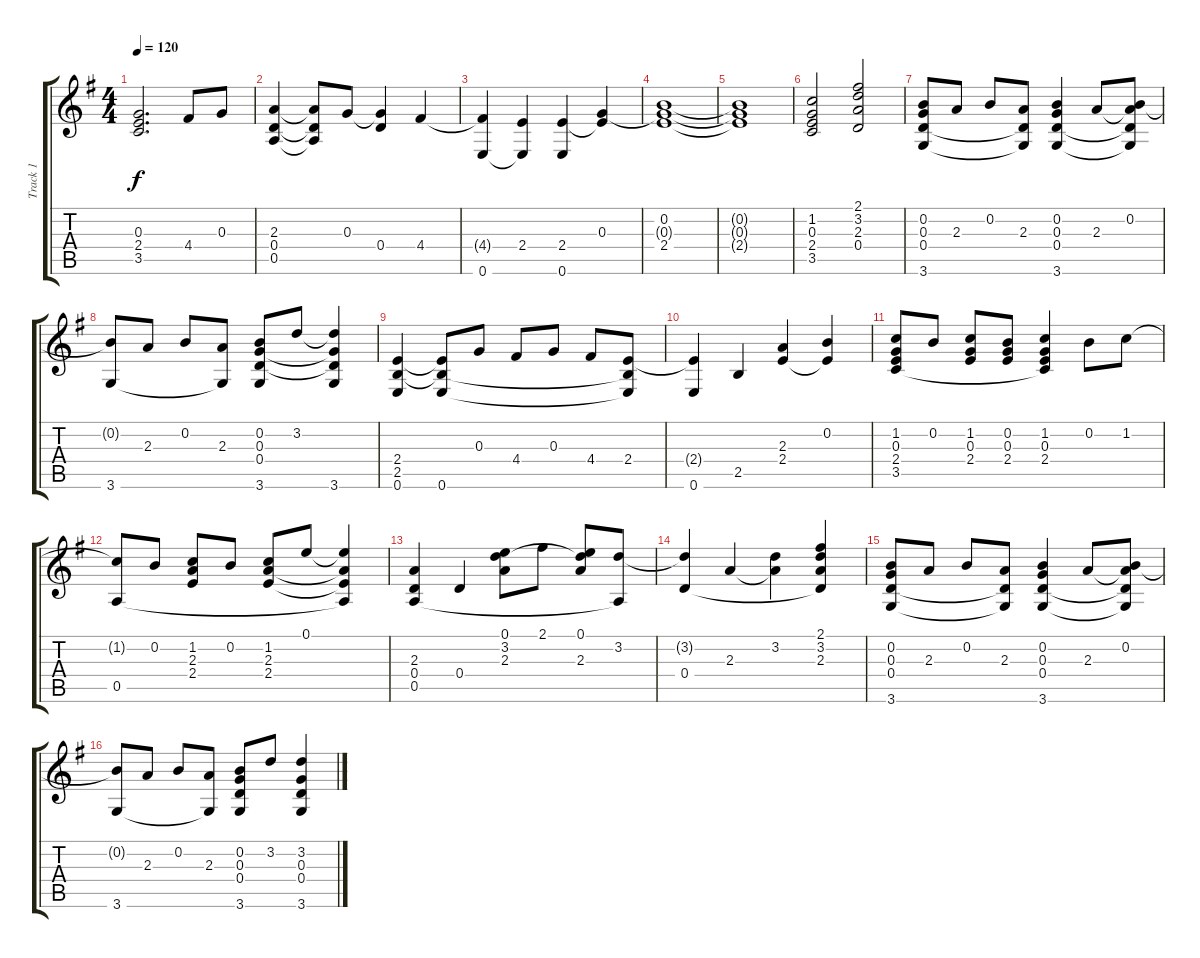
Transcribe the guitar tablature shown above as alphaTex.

\track ("Track 1" "Track 1") {instrument acousticguitarsteel}
\staff {score tabs}
\tuning (E4 B3 G3 D3 A2 E2) {hide}
\ts (4 4)
\tempo 120
\clef g2
\ks g
(0.3 2.4 3.5).2{d dy f} 4.4.8 0.3.8 |
(2.3 0.4 0.5).4 (2.3{t} 0.4{t} 0.5{t}).8 0.3.8 (0.3{t} 0.4).4 4.4.4 |
(4.4{t} 0.6).4 (2.4 0.6{t}).4 (2.4 0.6).4 (0.3 2.4{t}).4 |
(0.2 0.3{t} 2.4).1 |
(0.2{t} 0.3{t} 2.4{t}).1 |
(1.2 0.3 2.4 3.5).2 (2.1 3.2 2.3 0.4).2 |
(0.2 0.3 0.4 3.6).8 2.3.8 0.2.8 (2.3 0.4{t} 3.6{t}).8 (0.2 0.3 0.4 3.6).4 2.3.8 (0.2 2.3{t} 0.4{t} 3.6{t}).8 |
(0.2{t} 3.6).8 2.3.8 0.2.8 (2.3 3.6{t}).8 (0.2 0.3 0.4 3.6).8 3.2.8 (3.2{t} 0.3{t} 0.4{t} 3.6).4 |
(2.4 2.5 0.6).4 (2.4{t} 2.5{t} 0.6).8 0.3.8 4.4.8 0.3.8 4.4.8 (2.4 2.5{t} 0.6{t}).8 |
(2.4{t} 0.6).4 2.5.4 (2.3 2.4).4 (0.2 2.4{t}).4 |
(1.2 0.3 2.4 3.5).8 0.2.8 (1.2 0.3 2.4).8 (0.2 0.3 2.4).8 (1.2 0.3 2.4 3.5{t}).4 0.2.8 1.2.8 |
(1.2{t} 0.5).8 0.2.8 (1.2 2.3 2.4).8 0.2.8 (1.2 2.3 2.4).8 0.1.8 (0.1{t} 2.3{t} 2.4{t} 0.5{t}).4 |
(2.3 0.4 0.5).4 0.4.4 (0.1 3.2 2.3).8 2.1.8 (0.1 3.2{t} 2.3).8 (3.2 0.5{t}).8 |
(3.2{t} 0.4).4 2.3.4 (3.2 2.3{t}).4 (2.1 3.2 2.3 0.4{t}).4 |
(0.2 0.3 0.4 3.6).8 2.3.8 0.2.8 (2.3 0.4{t} 3.6{t}).8 (0.2 0.3 0.4 3.6).4 2.3.8 (0.2 2.3{t} 0.4{t} 3.6{t}).8 |
(0.2{t} 3.6).8 2.3.8 0.2.8 (2.3 3.6{t}).8 (0.2 0.3 0.4 3.6).8 3.2.8 (3.2 0.3 0.4 3.6).4
